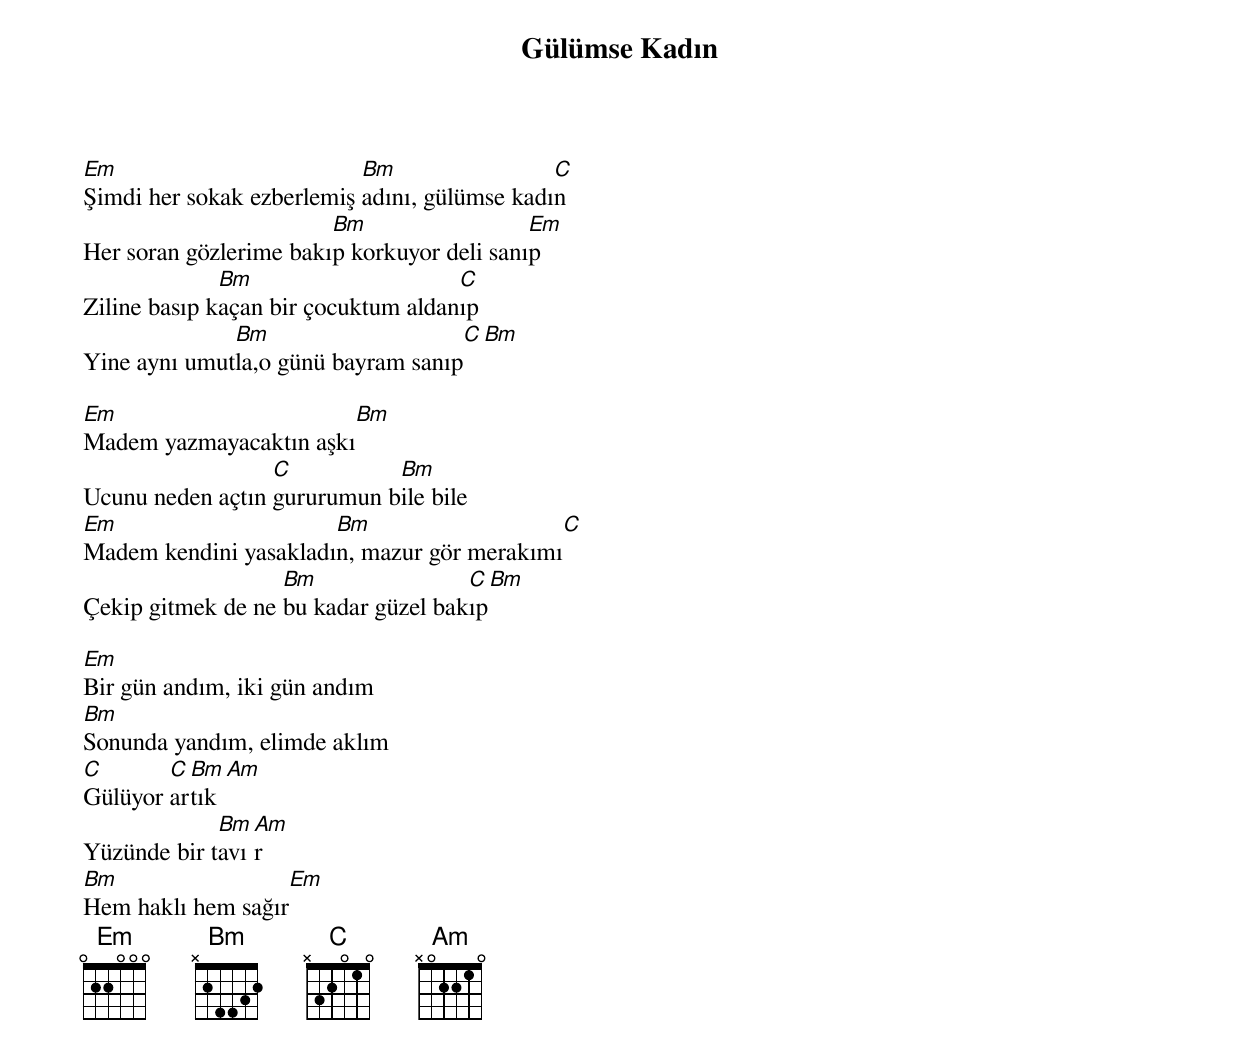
{title: Gülümse Kadın}
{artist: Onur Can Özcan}

Em                         Bm                 C
Şimdi her sokak ezberlemiş adını, gülümse kadın
                        Bm                  Em
Her soran gözlerime bakıp korkuyor deli sanıp
              Bm                     C
Ziline basıp kaçan bir çocuktum aldanıp
              Bm                     C  Bm
Yine aynı umutla,o günü bayram sanıp

Em                      Bm
Madem yazmayacaktın aşkı
                  C          Bm
Ucunu neden açtın gururumun bile bile
Em                     Bm                   C
Madem kendini yasakladın, mazur gör merakımı
                   Bm                C   Bm
Çekip gitmek de ne bu kadar güzel bakıp

Em
Bir gün andım, iki gün andım
Bm
Sonunda yandım, elimde aklım
C       C Bm Am
Gülüyor artık
             Bm Am
Yüzünde bir tavır
Bm                  Em
Hem haklı hem sağır
